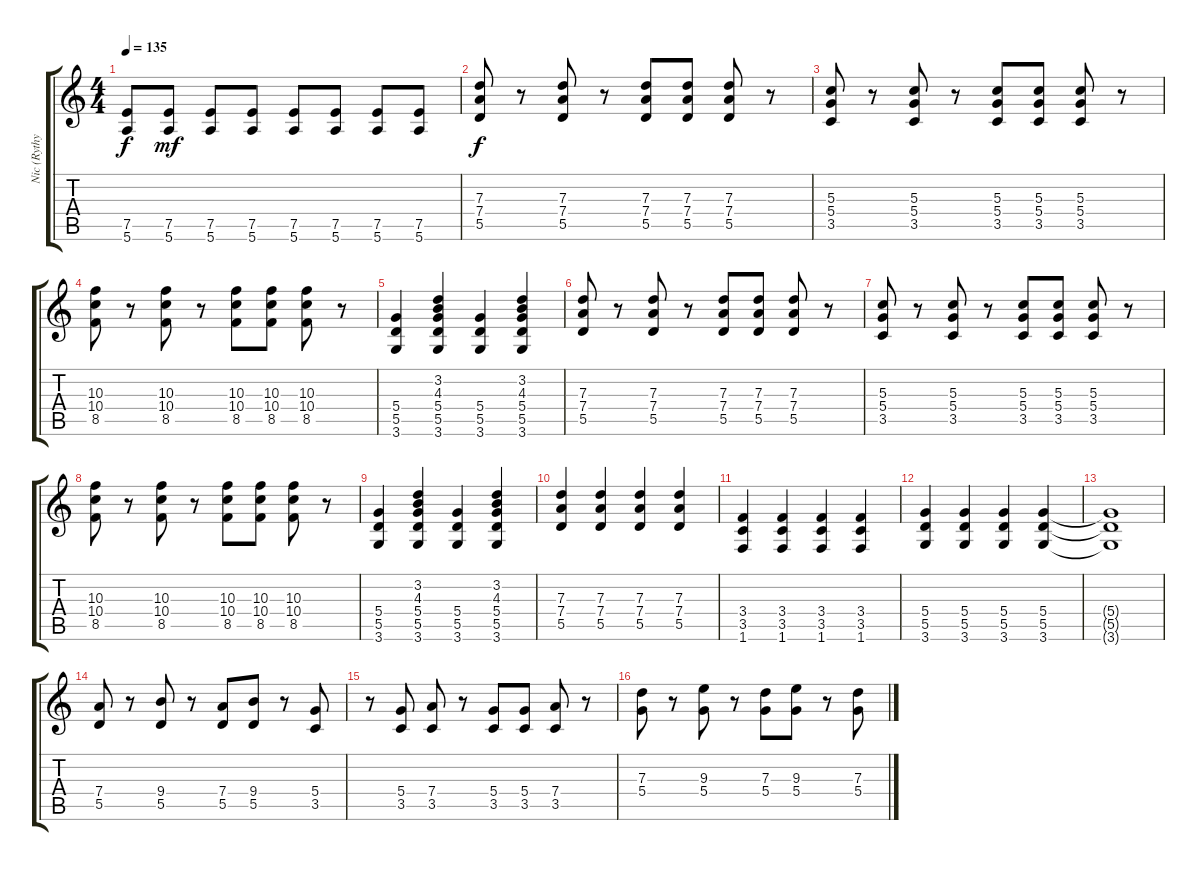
\track ("Nic (Rythym)" "Nic (Rythy") {instrument overdrivenguitar}
\staff {score tabs}
\tuning (E4 B3 G3 D3 A2 E2) {hide}
\ts (4 4)
\tempo 135
\clef g2
\ks c
(7.5{t} 5.6{t}).8{dy f} (7.5 5.6).8{dy mf} (7.5 5.6).8 (7.5 5.6).8 (7.5 5.6).8 (7.5 5.6).8 (7.5 5.6).8 (7.5 5.6).8 |
(7.3 7.4 5.5).8{dy f} r.8 (7.3 7.4 5.5).8 r.8 (7.3 7.4 5.5).8 (7.3 7.4 5.5).8 (7.3 7.4 5.5).8 r.8 |
(5.3 5.4 3.5).8 r.8 (5.3 5.4 3.5).8 r.8 (5.3 5.4 3.5).8 (5.3 5.4 3.5).8 (5.3 5.4 3.5).8 r.8 |
(10.3 10.4 8.5).8 r.8 (10.3 10.4 8.5).8 r.8 (10.3 10.4 8.5).8 (10.3 10.4 8.5).8 (10.3 10.4 8.5).8 r.8 |
(5.4 5.5 3.6).4 (3.2 4.3 5.4 5.5 3.6).4 (5.4 5.5 3.6).4 (3.2 4.3 5.4 5.5 3.6).4 |
(7.3 7.4 5.5).8 r.8 (7.3 7.4 5.5).8 r.8 (7.3 7.4 5.5).8 (7.3 7.4 5.5).8 (7.3 7.4 5.5).8 r.8 |
(5.3 5.4 3.5).8 r.8 (5.3 5.4 3.5).8 r.8 (5.3 5.4 3.5).8 (5.3 5.4 3.5).8 (5.3 5.4 3.5).8 r.8 |
(10.3 10.4 8.5).8 r.8 (10.3 10.4 8.5).8 r.8 (10.3 10.4 8.5).8 (10.3 10.4 8.5).8 (10.3 10.4 8.5).8 r.8 |
(5.4 5.5 3.6).4 (3.2 4.3 5.4 5.5 3.6).4 (5.4 5.5 3.6).4 (3.2 4.3 5.4 5.5 3.6).4 |
(7.3 7.4 5.5).4 (7.3 7.4 5.5).4 (7.3 7.4 5.5).4 (7.3 7.4 5.5).4 |
(3.4 3.5 1.6).4 (3.4 3.5 1.6).4 (3.4 3.5 1.6).4 (3.4 3.5 1.6).4 |
(5.4 5.5 3.6).4 (5.4 5.5 3.6).4 (5.4 5.5 3.6).4 (5.4 5.5 3.6).4 |
(5.4{t} 5.5{t} 3.6{t}).1 |
(7.4 5.5).8 r.8 (9.4 5.5).8 r.8 (7.4 5.5).8 (9.4 5.5).8 r.8 (5.4 3.5).8 |
r.8 (5.4 3.5).8 (7.4 3.5).8 r.8 (5.4 3.5).8 (5.4 3.5).8 (7.4 3.5).8 r.8 |
(7.3 5.4).8 r.8 (9.3 5.4).8 r.8 (7.3 5.4).8 (9.3 5.4).8 r.8 (7.3 5.4).8
